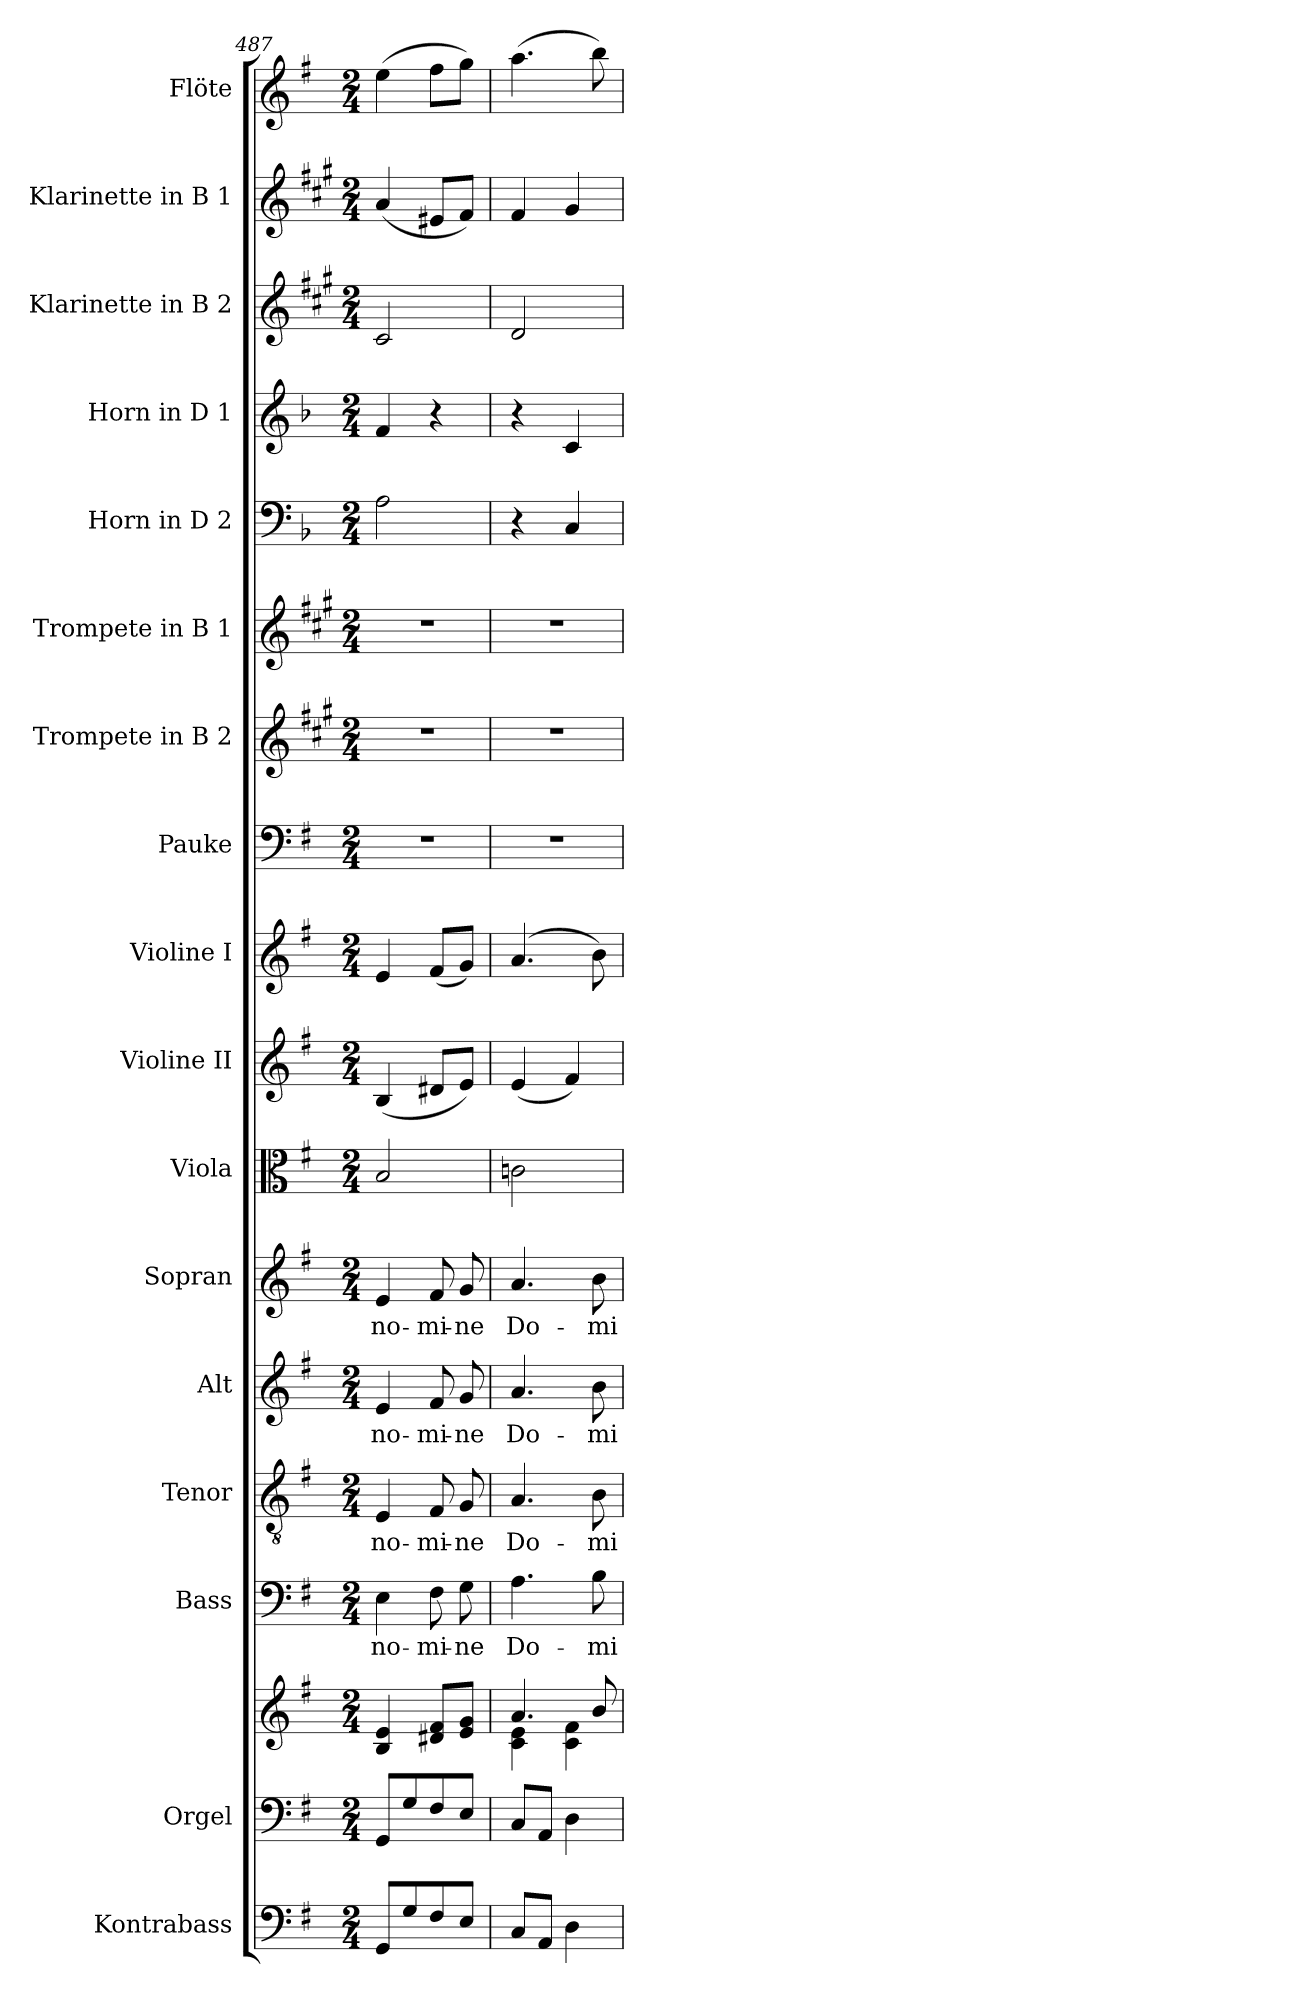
**kern	**kern	**kern	**kern	**text	**kern	**text	**kern	**text	**kern	**text	**kern	**kern	**kern	**kern	**kern	**kern	**kern	**kern	**kern	**kern	**kern
*part17	*part16	*part16	*part15	*part15	*part14	*part14	*part13	*part13	*part12	*part12	*part11	*part10	*part9	*part8	*part7	*part6	*part5	*part4	*part3	*part2	*part1
*staff18	*staff17	*staff16	*staff15	*staff15	*staff14	*staff14	*staff13	*staff13	*staff12	*staff12	*staff11	*staff10	*staff9	*staff8	*staff7	*staff6	*staff5	*staff4	*staff3	*staff2	*staff1
*I"Kontrabass	*I"Orgel	*	*I"Bass	*	*I"Tenor	*	*I"Alt	*	*I"Sopran	*	*I"Viola	*I"Violine II	*I"Violine I	*I"Pauke	*I"Trompete in B 2	*I"Trompete in B 1	*I"Horn in D 2	*I"Horn in D 1	*I"Klarinette in B 2	*I"Klarinette in B 1	*I"Flöte
*I'Kb.	*I'Org.	*	*I'B	*	*I'T	*	*I'A	*	*I'S	*	*I'Vla.	*I'Vl. II	*I'Vl. I	*I'Pk.	*I'Trp. 2	*I'Trp. 1	*I'Hrn. 2	*I'Hrn. 1	*I'Kl. 2	*I'Kl. 1	*I'Fl.
*clefF4	*clefF4	*clefG2	*clefF4	*	*clefGv2	*	*clefG2	*	*clefG2	*	*clefC3	*clefG2	*clefG2	*clefF4	*clefG2	*clefG2	*clefF4	*clefG2	*clefG2	*clefG2	*clefG2
*ITrd7c12	*	*	*	*	*	*	*	*	*	*	*	*	*	*	*ITrd1c2	*ITrd1c2	*ITrd-1c-2	*ITrd-1c-2	*ITrd1c2	*ITrd1c2	*
*k[f#]	*k[f#]	*k[f#]	*k[f#]	*	*k[f#]	*	*k[f#]	*	*k[f#]	*	*k[f#]	*k[f#]	*k[f#]	*k[f#]	*k[f#]	*k[f#]	*k[f#]	*k[f#]	*k[f#]	*k[f#]	*k[f#]
*G:	*G:	*G:	*G:	*	*G:	*	*G:	*	*G:	*	*G:	*G:	*G:	*G:	*G:	*G:	*G:	*G:	*G:	*G:	*G:
*M2/4	*M2/4	*M2/4	*M2/4	*	*M2/4	*	*M2/4	*	*M2/4	*	*M2/4	*M2/4	*M2/4	*M2/4	*M2/4	*M2/4	*M2/4	*M2/4	*M2/4	*M2/4	*M2/4
=487	=487	=487	=487	=487	=487	=487	=487	=487	=487	=487	=487	=487	=487	=487	=487	=487	=487	=487	=487	=487	=487
!	!	!	!	!LO:LY:b	!	!LO:LY:b	!	!LO:LY:b	!	!LO:LY:b	!	!	!	!	!	!	!	!	!	!	!
8GGG/L	8GG/L	4B/ 4e/	4E\	no-	4E/	no-	4e/	no-	4e/	no-	2B/	(<4B/	4e/	2r	2r	2r	2B\	4g/	2B/	(<4g/	(>4ee\
8GG/	8G/	.	.	.	.	.	.	.	.	.	.	.	.	.	.	.	.	.	.	.	.
!	!	!	!	!LO:LY:b	!	!LO:LY:b	!	!LO:LY:b	!	!LO:LY:b	!	!	!	!	!	!	!	!	!	!	!
8FF#/	8F#/	8d#X/ 8f#/L	8F#\	-mi-	8F#/	-mi-	8f#/	-mi-	8f#/	-mi-	.	8d#X/L	(<8f#/L	.	.	.	.	4r	.	8d#X/L	8ff#\L
!	!	!	!	!LO:LY:b	!	!LO:LY:b	!	!LO:LY:b	!	!LO:LY:b	!	!	!	!	!	!	!	!	!	!	!
8EE/J	8E/J	8e/ 8g/J	8G\	-ne	8G/	-ne	8g/	-ne	8g/	-ne	.	8e/J)	8g/J)	.	.	.	.	.	.	8e/J)	8gg\J)
=488	=488	=488	=488	=488	=488	=488	=488	=488	=488	=488	=488	=488	=488	=488	=488	=488	=488	=488	=488	=488	=488
*	*	*^	*	*	*	*	*	*	*	*	*	*	*	*	*	*	*	*	*	*	*
!	!	!	!	!	!LO:LY:b	!	!LO:LY:b	!	!LO:LY:b	!	!LO:LY:b	!	!	!	!	!	!	!	!	!	!	!
8CC/L	8C/L	4.a/	4c\ 4e\	4.A\	Do-	4.A/	Do-	4.a/	Do-	4.a/	Do-	2cn\	(<4e/	(4.a/	2r	2r	2r	4r	4r	2c/	4e/	(>4.aa\
8AAA/J	8AA/J	.	.	.	.	.	.	.	.	.	.	.	.	.	.	.	.	.	.	.	.	.
4DD\	4D\	.	4c\ 4f#\	.	.	.	.	.	.	.	.	.	4f#/)	.	.	.	.	4D/	4d/	.	4f#/	.
!	!	!	!	!	!LO:LY:b	!	!LO:LY:b	!	!LO:LY:b	!	!LO:LY:b	!	!	!	!	!	!	!	!	!	!	!
.	.	8b/	.	8B\	-mi-	8B\	-mi-	8b\	-mi-	8b\	-mi-	.	.	8b\)	.	.	.	.	.	.	.	8bb\)
*	*	*v	*v	*	*	*	*	*	*	*	*	*	*	*	*	*	*	*	*	*	*	*
=	=	=	=	=	=	=	=	=	=	=	=	=	=	=	=	=	=	=	=	=	=
*-	*-	*-	*-	*-	*-	*-	*-	*-	*-	*-	*-	*-	*-	*-	*-	*-	*-	*-	*-	*-	*-
